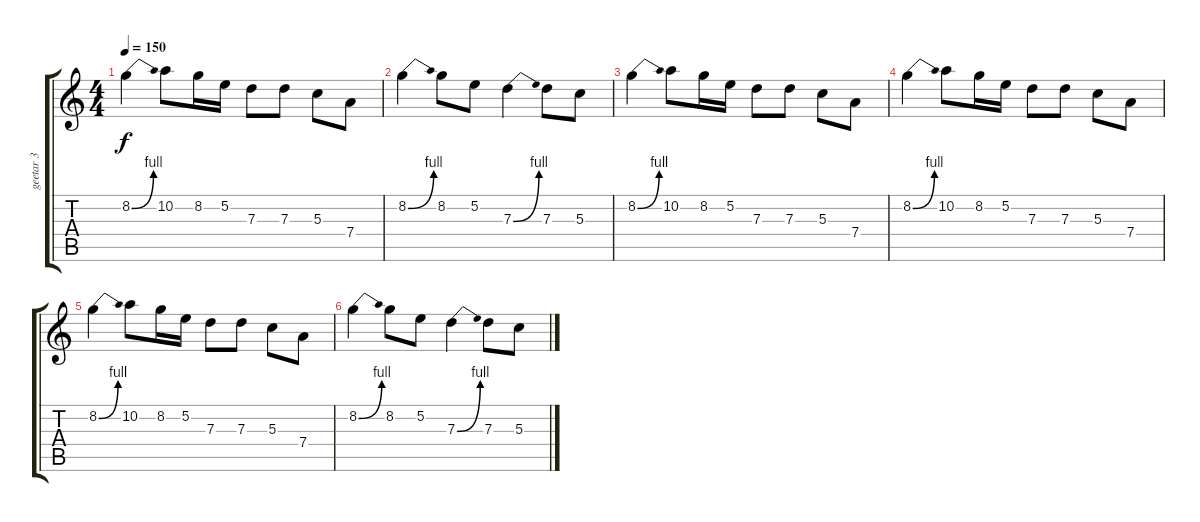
\track ("geetar 3" "geetar 3") {instrument distortionguitar}
\staff {score tabs}
\tuning (E4 B3 G3 D3 A2 E2) {hide}
\ts (4 4)
\tempo 150
\clef g2
\ks c
8.2{be (bend 0 0 60 4)}.4{dy f} 10.2.8 8.2.16 5.2.16 7.3.8 7.3.8 5.3.8 7.4.8 |
8.2{be (bend 0 0 60 4)}.4 8.2.8 5.2.8 7.3{be (bend 0 0 60 4)}.4 7.3.8 5.3.8 |
8.2{be (bend 0 0 60 4)}.4 10.2.8 8.2.16 5.2.16 7.3.8 7.3.8 5.3.8 7.4.8 |
8.2{be (bend 0 0 60 4)}.4 10.2.8 8.2.16 5.2.16 7.3.8 7.3.8 5.3.8 7.4.8 |
8.2{be (bend 0 0 60 4)}.4 10.2.8 8.2.16 5.2.16 7.3.8 7.3.8 5.3.8 7.4.8 |
8.2{be (bend 0 0 60 4)}.4 8.2.8 5.2.8 7.3{be (bend 0 0 60 4)}.4 7.3.8 5.3.8
